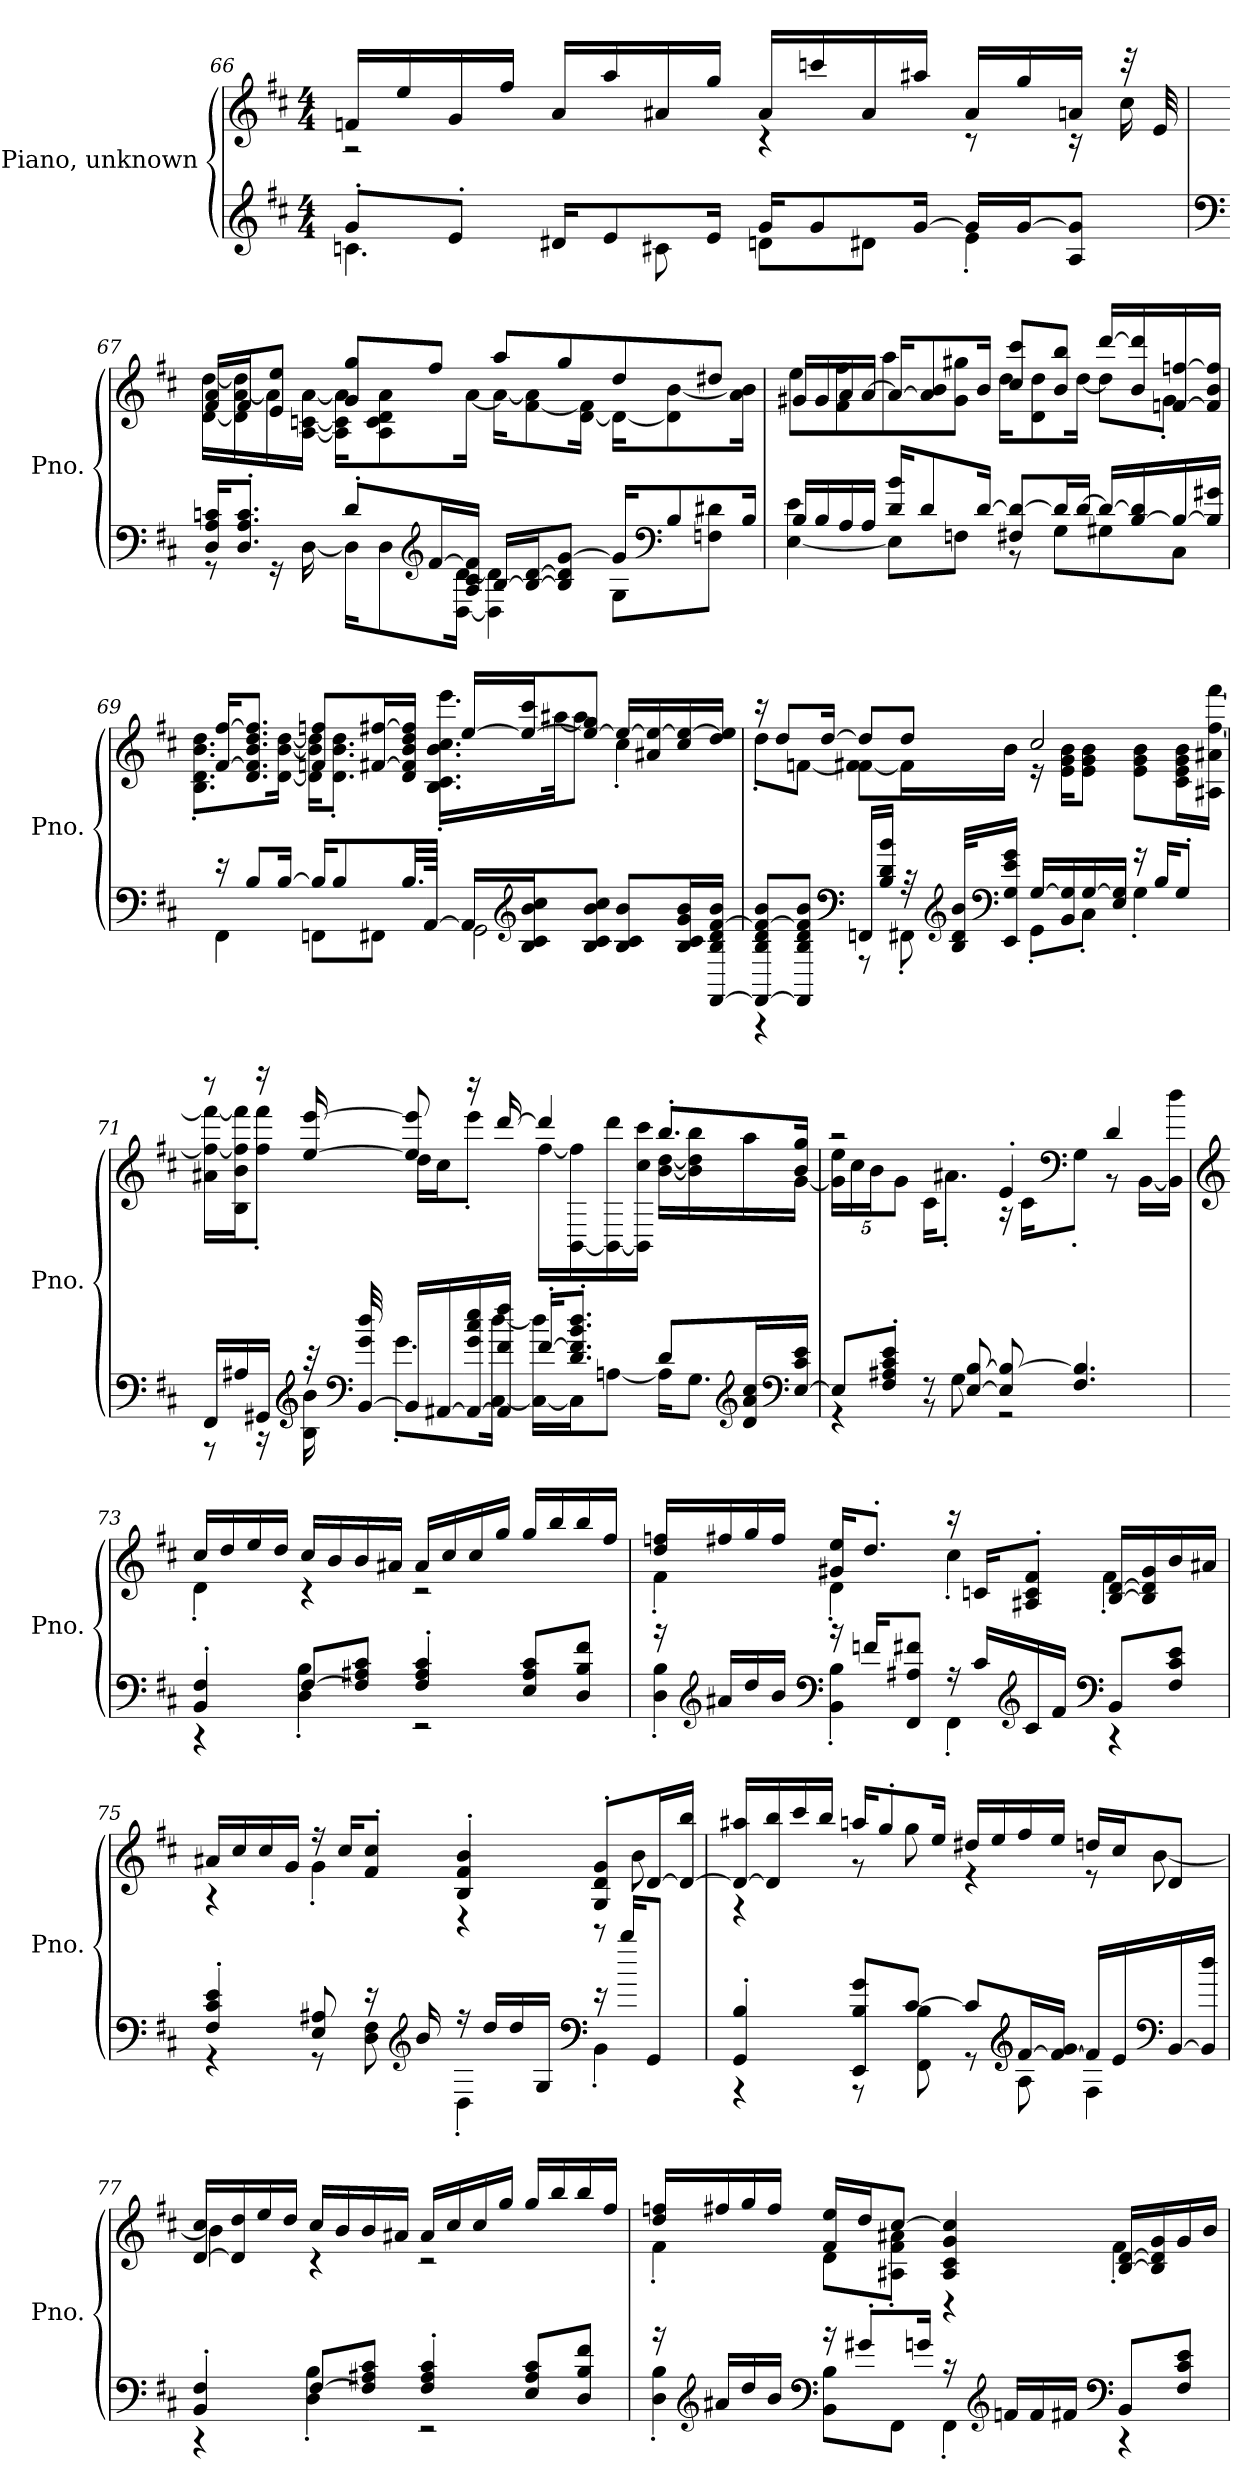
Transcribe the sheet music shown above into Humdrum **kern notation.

**kern	**kern
*part1	*part1
*staff2	*staff1
*I"Piano, unknown	*
*I'Pno.	*
*clefG2	*clefG2
*k[f#c#]	*k[f#c#]
*M4/4	*M4/4
=66	=66
*^	*^
8g'/L	4.cn\	16fn/LL	2r
.	.	16ee/	.
8e'/J	.	16g/	.
.	.	16ff#/JJ	.
16d#X/KL	.	16a/LL	.
8e/	.	16aa/	.
.	8c#X\	16a#X/	.
16e/Jk	.	16gg/JJ	.
16g/KL	8dn\L	16a#/LL	4r
8g/	.	16cccn/	.
.	8d#X\J	16a#/	.
[16g/Jk	.	16aa#X/JJ	.
16g/LL]	4e'\	16a#/LL	8r
[16g/J	.	16gg/	.
8A/ 8g/]J	.	16an/JJ	16r
.	.	32r	16cc#\
.	.	32e/	.
!!LO:PB:g=z	!!
=67	=67	=67	=67
*clefF4	*	*	*
16D/ 16A/ 16cn/KL	8r	16f#/ 16a/LL	[16d\ [16dd\LL
8.D/' 8.A/' 8.c/'J	.	16f#/J	16d\] [16a\ 16dd\]
.	16r	8e/ 8ee/J	16a\]
.	[16D\	.	[16A\ [16cn\ [16a\JJ
8d'/L	16D\KL]	8g/ 8gg/L	16A\] 16c\] 16a\]KL
.	8D\	.	8A\ 8c\ 8d\ 8a\
*clefG2	*	*	*
[16f#/L	.	8ff#/J	.
16A/ 16c/ 16f#/]JJ	[16D\ [16d\Jk	.	[16a\Jk
[16B/LL	4D\] 4d\]	8aa/L	16a\KL_
16B/_ [16d/J	.	.	[8f#\ 8a\]
8B/] 8d/] [8g/J	.	8gg/	.
.	.	.	[16d\ 16f#\]Jk
16g/KL]	8G\L	8dd/	16d\KL_
*clefF4	*	*	*
8B/	.	.	8d\] [8b\
.	8Fn\ 8d#X\J	8dd#X/J	.
16B/Jk	.	.	16a\ 16b\]Jk
!!LO:LB:g=z	!!
=68	=68	=68	=68
16B/LL	[4E\ 4e\	16g#X/LL	8ee\L
16B/	.	16g#/	.
16A/	.	16a/	8f#\ 8ff#\
16A/JJ	.	[16a/JJ	.
16d/ 16b/KL	8E\L]	16a/KL_	8aa\
8d/	.	8a/] 8b/	.
.	8Fn\J	.	8g#\ 8gg#X\J
[16d/Jk	.	16b/Jk	.
8F#X/ 8d/_L	8r	8cc#/ 8ccc#/L	16dd\KL
.	.	.	8d\ 8dd\
16d/L]	8G\L	8b/ 8bb/J	.
[16d/JJ	.	.	[16dd\Jk
16d/LL_	8G#X\	[16ddd/LL	8dd\L]
[16B/ 16d/]	.	16b/ 16ddd/]	.
16B/_	8C#\J	[16fn/ [16ffn/	8g#'\J
16B/] 16g#X/JJ	.	16f/] 16b/ 16ff/]JJ	.
!!LO:LB:g=z	!!
=69	=69	=69	=69
16r	4FF#\	[16f#/ [16ff#/KL	8.B\' 8.d\' 8.b\' 8.dd\'L
8B/L	.	8.d/ 8.f#/] 8.b/ 8.dd/ 8.ff#/]J	.
[16B/Jk	.	.	[16d\ [16b\ [16dd\Jk
16B/KL]	8FFn\L	8fn/ 8ffn/L	16d\] 16b\] 16dd\]KL
8B/	.	.	8.d\' 8.b\' 8.dd\'J
.	8FF#X\J	[16f#X/ [16ff#X/L	.
32.B/LL	.	16d/ 16f#/] 16b/ 16dd/ 16ff#/]JJ	.
[64AA/JJJk	.	.	.
16AA/LL]	2GG\	[16ee/LL	16.B\' 16.c#\' 16.b\' 16.cc#\' 16.eee\'LL
*clefG2	*	*	*
16B/ 16c#/ 16b/ 16cc#/J	.	16ee/_ 16ccc#/J	.
.	.	.	[32aa#X\JK
8B/ 8c#/ 8b/ 8cc#/J	.	8ee/_ 8gg/J	8aa#\J]
8B/ 8c#/ 8b/L	.	16ee/LL_	4cc#'\
.	.	16a#X/ 16ee/_	.
16B/ 16c#/ 16g/ 16b/L	.	16cc#/ 16ee/_	.
[16FF#/ 16B/ 16d/ [16f#/ 16b/JJ	.	16dd/ 16ee/]JJ	.
!!LO:LB:g=z	!!
=70	=70	=70	=70
8FF#/_ 8B/ 8d/ 8f#/_ 8b/L	4r	16r	8dd'\L
.	.	8dd/L	.
8FF#/] 8B/ 8d/ 8f#/] 8b/J	.	.	[8fn\J
.	.	[16dd/Jk	.
*clefF4	*	*	*
16FFn/LL	8r	8dd/L]	8f\] [8f#X\L
16B/ 16d/ 16b/JJ	.	.	.
32r	8FF#X'\	8dd/J	16f#\L]
*clefG2	*	*	*
32B/ 32d/ 32b/KLL	.	.	.
*clefF4	*	*	*
16EE/ 16G/ 16e/ 16g/JJ	.	.	16b\JJ
[16G/LL	8GG'\L	2cc#/	16r
16BB/ 16G/]	.	.	16e\ 16g\ 16b\KL
[16G/	8C#'\J	.	8e\ 8g\ 8b\J
16E/ 16G/]JJ	.	.	.
16r	4G'\	.	8e\ 8g\ 8b\L
16B/KL	.	.	.
8G'/J	.	.	16c#\ 16e\ 16g\ 16b\L
.	.	.	16A#X\ 16a#X\ [16ff#\ [16fff#\JJ
!!LO:LB:g=z	!!
=71	=71	=71	=71
16FF#/LL	8r	8r	16a#X\ 16ff#\_ 16fff#\_LL
16A#X/	.	.	16B\ 16b\ 16ff#\] 16fff#\]J
16GG#X/JJ	16r	16r	8ff#\' 8fff#\'J
*clefG2	*	*	*
32r	16B\ 16b\	[16ee/ [16eee/	.
*clefF4	*	*	*
[32BB/ 32g/ 32dd/	.	.	.
16BB/LL]	8.g'\L	8ee/] 8eee/]	16dd\LL
[16AA#X/	.	.	16cc#\J
16AA#/_ 16g/ 16cc#/ 16ee/	.	16r	8eee'\J
16AA#/] 16f#/ 16ff#/JJ	[16C#\ [16dd\Jk	[16ddd/	.
[16f#'/KL	16C#\_ 16dd\]LL	4ddd/]	[16ff#\LL
8.d/' 8.f#/]' 8.b/' 8.dd/'J	16C#\J]	.	[16BB\ 16ff#\]
.	[8An\J	.	16BB\_ 16ddd\
.	.	.	16BB\] 16cc#\ 16ccc#\JJ
8d/L	16A\KL]	8.bb'/L	[16b\ [16dd\LL
.	8.G\J	.	16b\] 16dd\] 16bb\
*clefG2	*	*	*
16d/ 16a/ 16cc#/L	.	.	16aa\
*clefF4	*	*	*
[16E/ 16c#/ 16e/JJ	.	16b/ 16gg/Jk	[16g\JJ
!!LO:LB:g=z	!!
=72	=72	=72	=72
*	*	*	*Xbrackettup
8E/L]	4r	2r	20g\] 20ee\LL
.	.	.	20cc#\
.	.	.	20b\J
8F#/' 8A#X/' 8c#/' 8e/'J	.	.	.
.	.	.	10g\J
8r	8r	.	16c#\KL
.	.	.	8.a#X'\J
[8E/ [8B/	8G\	.	.
8E/] 8B/_	2r	4e'/	16r
.	.	.	16c#\KL
*	*	*clefF4	*
4.F#/ 4.B/]	.	.	8G'\J
.	.	4d/	8r
.	.	.	[16BB\LL
.	.	.	16BB\] 16dd\JJ
=73	=73	=73	=73
*	*	*clefG2	*
4BB/' 4F#/'	4r	16cc#/LL	4d'\
.	.	16dd/	.
.	.	16ee/	.
.	.	16dd/JJ	.
[8F#/L	4D\' 4B\'	16cc#/LL	4r
.	.	16b/	.
8F#/] 8A#X/ 8c#/J	.	16b/	.
.	.	16a#X/JJ	.
4F#/' 4A#/' 4c#/'	2r	16a#/LL	2r
.	.	16cc#/	.
.	.	16cc#/	.
.	.	16gg/JJ	.
8E/ 8A#/ 8c#/L	.	16gg/LL	.
.	.	16bb/	.
8D/ 8B/ 8f#/J	.	16bb/	.
.	.	16ff#/JJ	.
!!LO:PB:g=z	!!
=74	=74	=74	=74
16r	4D\' 4B\'	16dd/ 16ffn/LL	4f#'\
*clefG2	*	*	*
16a#X/LL	.	16ff#X/	.
16dd/	.	16gg/	.
16b/JJ	.	16ff#/JJ	.
*clefF4	*	*	*
16r	4BB\' 4B\'	16g#X/ 16ee/KL	4d'\
16fn/KL	.	8.dd'/J	.
8FF#/ 8A#X/ 8f#X/J	.	.	.
16r	4FF#'\	16r	4cc#'\
16c#/LL	.	16cn/KL	.
*clefG2	*	*	*
16c#/	.	8A#X/' 8c/' 8f#/'J	.
16f#/JJ	.	.	.
*clefF4	*	*	*
8BB/L	4r	[16B/ [16d/LL	4f#'\
.	.	16B/] 16d/] 16g#/	.
8F#/ 8c#/ 8e/J	.	16b/	.
.	.	16a#X/JJ	.
!!LO:LB:g=z	!!
=75	=75	=75	=75
4F#/' 4c#/' 4e/'	4r	16a#X/LL	4r
.	.	16cc#/	.
.	.	16cc#/	.
.	.	16g/JJ	.
8E/ 8A#X/	8r	16r	4g'\
.	.	16cc#/KL	.
16r	8D\ 8F#\	8f#/' 8cc#/'J	.
*clefG2	*	*	*
16b/	.	.	.
16r	4D'\	4B/' 4f#/' 4b/'	4r
16dd/LL	.	.	.
16dd/	.	.	.
16G/JJ	.	.	.
*clefF4	*	*	*
16r	4BB'\	8G/' 8d/' 8g/'L	8r
16bb/KL	.	.	.
8GG/J	.	[16d/L	8b\
.	.	16d/_ 16bb/JJ	.
!!LO:LB:g=z	!!
=76	=76	=76	=76
4GG/' 4B/'	4r	16d/_ 16aa#X/LL	4r
.	.	16d/] 16bb/	.
.	.	16ccc#/	.
.	.	16bb/JJ	.
8EE/ 8B/ 8g/L	8r	16aan/KL	8r
.	.	8gg'/	.
[8c#/J	8FF#\ 8B\	.	8gg\
.	.	16ee/Jk	.
8c#/L]	8r	16dd#X/LL	4r
.	.	16ee/	.
*clefG2	*	*	*
[16f#/L	8A\	16ff#/	.
16f#/_ 16g/JJ	.	16ee/JJ	.
16f#/LL]	4F#\	16ddn/LL	8r
16e/	.	16cc#/J	.
*clefF4	*	*	*
[16BB/	.	8d/J	[8b\
16BB/] 16dd/JJ	.	.	.
=77	=77	=77	=77
4BB/' 4F#/'	4r	[16d/ 16cc#/LL	4b\]
.	.	16d/] 16dd/	.
.	.	16ee/	.
.	.	16dd/JJ	.
[8F#/L	4D\' 4B\'	16cc#/LL	4r
.	.	16b/	.
8F#/] 8A#X/ 8c#/J	.	16b/	.
.	.	16a#X/JJ	.
4F#/' 4A#/' 4c#/'	2r	16a#/LL	2r
.	.	16cc#/	.
.	.	16cc#/	.
.	.	16gg/JJ	.
8E/ 8A#/ 8c#/L	.	16gg/LL	.
.	.	16bb/	.
8D/ 8B/ 8f#/J	.	16bb/	.
.	.	16ff#/JJ	.
!!LO:LB:g=z	!!
=78	=78	=78	=78
16r	4D\' 4B\'	16dd/ 16ffn/LL	4f#'\
*clefG2	*	*	*
16a#X/LL	.	16ff#X/	.
16dd/	.	16gg/	.
16b/JJ	.	16ff#/JJ	.
*clefF4	*	*	*
16r	8BB\ 8B\L	16f#/ 16ee/LL	8d\L
8g#X'/L	.	16dd/J	.
.	8FF#\J	[8cc#/J	8A#X\' 8f#\' 8a#X\'J
16gn/Jk	.	.	.
16r	4FF#'\	4A#/ 4c#/ 4g/ 4cc#/]	4r
*clefG2	*	*	*
16fn/LL	.	.	.
16f/	.	.	.
16f#X/JJ	.	.	.
*clefF4	*	*	*
8BB/L	4r	[16B/ [16d/LL	4f#'\
.	.	16B/] 16d/] 16g/	.
8F#/ 8c#/ 8e/J	.	16g/	.
.	.	16b/JJ	.
*v	*v	*	*
*	*v	*v
=	=
*-	*-
